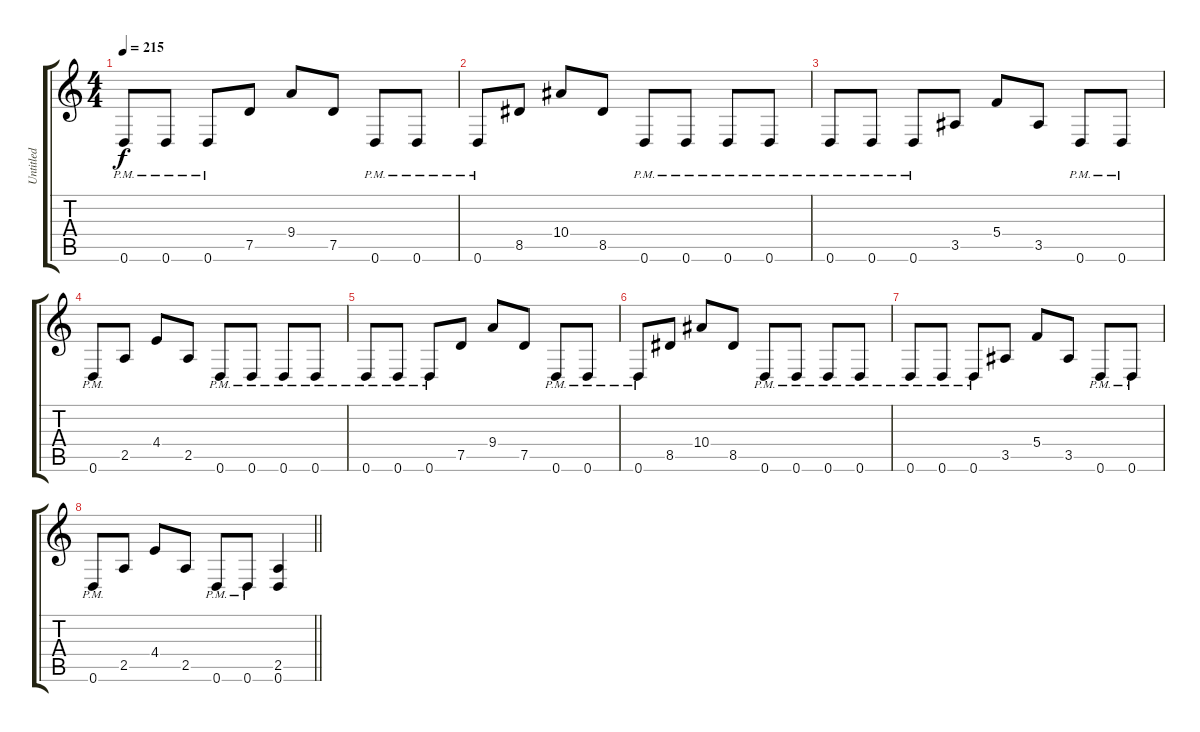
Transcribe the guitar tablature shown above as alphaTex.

\track ("Untitled" "Untitled") {instrument distortionguitar}
\staff {score tabs}
\tuning (D4 A3 F3 C3 G2 D2) {hide}
\ts (4 4)
\tempo 215
\clef g2
\ks c
0.6{pm}.8{dy f} 0.6{pm}.8 0.6{pm}.8 7.5.8 9.4.8 7.5.8 0.6{pm}.8 0.6{pm}.8 |
0.6{pm}.8 8.5.8 10.4.8 8.5.8 0.6{pm}.8 0.6{pm}.8 0.6{pm}.8 0.6{pm}.8 |
0.6{pm}.8 0.6{pm}.8 0.6{pm}.8 3.5.8 5.4.8 3.5.8 0.6{pm}.8 0.6{pm}.8 |
0.6{pm}.8 2.5.8 4.4.8 2.5.8 0.6{pm}.8 0.6{pm}.8 0.6{pm}.8 0.6{pm}.8 |
0.6{pm}.8 0.6{pm}.8 0.6{pm}.8 7.5.8 9.4.8 7.5.8 0.6{pm}.8 0.6{pm}.8 |
0.6{pm}.8 8.5.8 10.4.8 8.5.8 0.6{pm}.8 0.6{pm}.8 0.6{pm}.8 0.6{pm}.8 |
0.6{pm}.8 0.6{pm}.8 0.6{pm}.8 3.5.8 5.4.8 3.5.8 0.6{pm}.8 0.6{pm}.8 |
\barLineRight lightlight
0.6{pm}.8 2.5.8 4.4.8 2.5.8 0.6{pm}.8 0.6{pm}.8 (2.5 0.6).4
